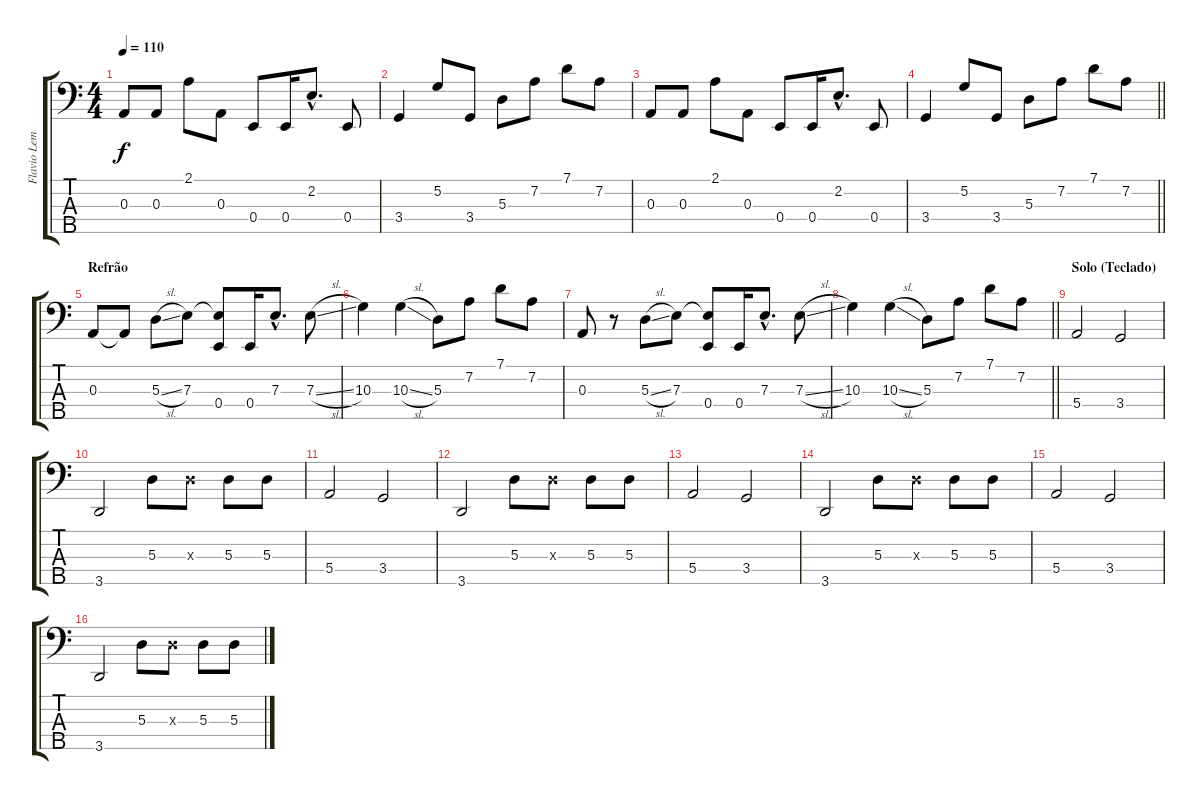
\track ("Flavio Lemos" "Flavio Lem") {instrument acousticbass}
\staff {score tabs}
\tuning (G2 D2 A1 E1 B0) {hide}
\ts (4 4)
\tempo 110
\clef f4
\ks c
0.3.8{dy f} 0.3.8 2.1.8 0.3.8 0.4.8 0.4.16 2.2{hac}.8{d} 0.4.8 |
3.4.4 5.2.8 3.4.8 5.3.8 7.2.8 7.1.8 7.2.8 |
0.3.8 0.3.8 2.1.8 0.3.8 0.4.8 0.4.16 2.2{hac}.8{d} 0.4.8 |
\barLineRight lightlight
3.4.4 5.2.8 3.4.8 5.3.8 7.2.8 7.1.8 7.2.8 |
\section ("" "Refrão")
0.3.8 0.3{t}.8 5.3{sl}.8 7.3.8 (7.3{t} 0.4).8 0.4.16 7.3{hac}.8{d} 7.3{sl}.8 |
10.3.4 10.3{sl}.4 5.3.8 7.2.8 7.1.8 7.2.8 |
0.3.8 r.8 5.3{sl}.8 7.3.8 (7.3{t} 0.4).8 0.4.16 7.3{hac}.8{d} 7.3{sl}.8 |
\barLineRight lightlight
10.3.4 10.3{sl}.4 5.3.8 7.2.8 7.1.8 7.2.8 |
\section ("" "Solo (Teclado)")
5.4.2 3.4.2 |
3.5.2 5.3.8 5.3{x}.8 5.3.8 5.3.8 |
5.4.2 3.4.2 |
3.5.2 5.3.8 5.3{x}.8 5.3.8 5.3.8 |
5.4.2 3.4.2 |
3.5.2 5.3.8 5.3{x}.8 5.3.8 5.3.8 |
5.4.2 3.4.2 |
3.5.2 5.3.8 5.3{x}.8 5.3.8 5.3.8
